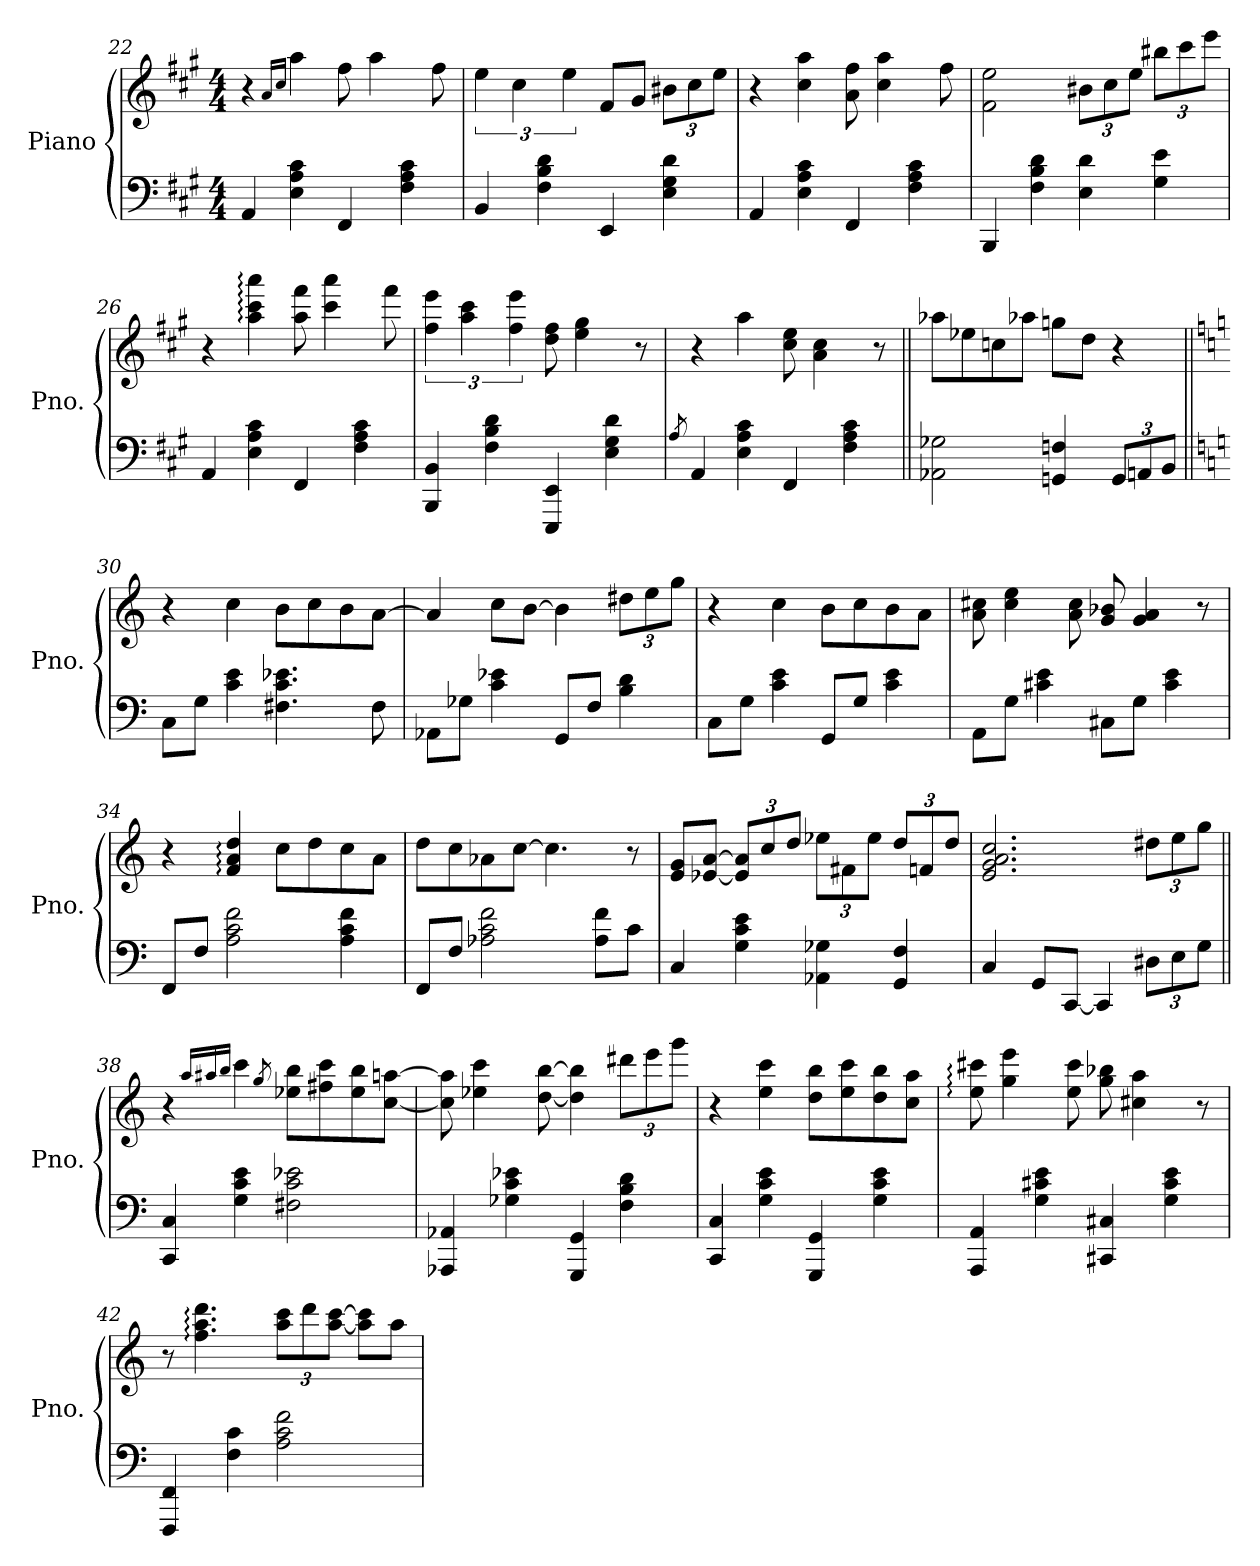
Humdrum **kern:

**kern	**kern
*part1	*part1
*staff2	*staff1
*I"Piano	*
*I'Pno.	*
*clefF4	*clefG2
*k[f#c#g#]	*k[f#c#g#]
*M4/4	*M4/4
=22	=22
4AA/	4r
.	16qa/LL
.	16qcc#/JJ
4E\ 4A\ 4c#\	4aa\
4FF#/	8ff#\
.	4aa\
4F#\ 4A\ 4c#\	.
.	8ff#\
!!LO:LB:g=z
=23	=23
4BB/	6ee\
.	6cc#\
4F#\ 4B\ 4d\	.
.	6ee\
4EE/	8f#/L
.	8g#/J
*	*Xbrackettup
4E\ 4G#\ 4d\	12b#X\L
.	12cc#\
.	12ee\J
=24	=24
4AA/	4r
4E\ 4A\ 4c#\	4cc#\ 4aa\
4FF#/	8a\ 8ff#\
.	4cc#\ 4aa\
4F#\ 4A\ 4c#\	.
.	8ff#\
=25	=25
4BBB/	2f#\ 2ee\
4F#\ 4B\ 4d\	.
4E\ 4d\	12b#X\L
.	12cc#\
.	12ee\J
4G#\ 4e\	12bb#X\L
.	12ccc#\
.	12eee\J
!!LO:LB:g=z
=26	=26
4AA/	4r
4E\ 4A\ 4c#\	4aa\: 4ccc#\: 4aaa\:
4FF#/	8aa\ 8fff#\
.	4ccc#\ 4aaa\
4F#\ 4A\ 4c#\	.
.	8fff#\
=27	=27
*	*brackettup
4BBB/ 4BB/	6ff#\ 6eee\
.	6aa\ 6ccc#\
4F#\ 4B\ 4d\	.
.	6ff#\ 6eee\
4EEE/ 4EE/	8dd\ 8ff#\
.	4ee\ 4gg#\
4E\ 4G#\ 4d\	.
.	8r
=28	=28
8qA/	.
4AA/	4r
4E\ 4A\ 4c#\	4aa\
4FF#/	8cc#\ 8ee\
.	4a\ 4cc#\
4F#\ 4A\ 4c#\	.
.	8r
!!LO:LB:g=z
=29||	=29||
2AA-X\ 2G-X\	8aa-X\L
.	8ee-X\
.	8ccn\
.	8aa-X\J
4GGn/ 4Fn/	8ggn\L
.	8dd\J
*Xbrackettup	*
12GG/L	4r
12AAn/	.
12BB/J	.
=30||	=30||
*k[]	*k[]
8C\L	4r
8G\J	.
4c\ 4e\	4cc\
4.F#X\ 4.c\ 4.e-X\	8b\L
.	8cc\
.	8b\
8F#\	[8a\J
=31	=31
8AA-X\L	4a/]
8G-X\J	.
4c\ 4e-X\	8cc\L
.	[8b\J
8GG/L	4b\]
8F/J	.
*	*Xbrackettup
4B\ 4d\	12dd#X\L
.	12ee\
.	12gg\J
!!LO:PB:g=z
=32	=32
8C\L	4r
8G\J	.
4c\ 4e\	4cc\
8GG/L	8b\L
8G/J	8cc\
4c\ 4e\	8b\
.	8a\J
=33	=33
8AA\L	8a\ 8cc#X\
8G\J	4cc#\ 4ee\
4c#X\ 4e\	.
.	8a\ 8cc#\
8C#X\L	8g/ 8b-X/
8G\J	4g/ 4a/
4c#\ 4e\	.
.	8r
=34	=34
8FF/L	4r
8F/J	.
2A\ 2c\ 2f\	4f/: 4a/: 4dd/:
.	8cc\L
.	8dd\
4A\ 4c\ 4f\	8cc\
.	8a\J
!!LO:LB:g=z
=35	=35
8FF/L	8dd\L
8F/J	8cc\
2A-X\ 2c\ 2f\	8a-X\
.	[8cc\J
.	4.cc\]
8A-\ 8f\L	.
8c\J	8r
=36	=36
4C/	8e/ 8g/L
.	[8e-X/ [8a/J
4G\ 4c\ 4e\	12e-/] 12a/]L
.	12cc/
.	12dd/J
4AA-X\ 4G-X\	12ee-X\L
.	12f#X\
.	12ee-\J
4GG/ 4F/	12dd/L
.	12fn/
.	12dd/J
=37	=37
4C/	2.e/ 2.g/ 2.a/ 2.cc/
8GG/L	.
[8CC/J	.
4CC/]	.
12D#X\L	12dd#X\L
12E\	12ee\
12G\J	12gg\J
!!LO:LB:g=z
=38||	=38||
4CC/ 4C/	4r
.	16qaa/LL
.	16qaa#X/
.	16qbb/JJ
4G\ 4c\ 4e\	4ccc\
.	8qgg/
2F#X\ 2c\ 2e-X\	8ee-X\ 8bb\L
.	8ff#X\ 8ccc\
.	8ee-\ 8bb\
.	[8cc\ [8aan\J
=39	=39
4AAA-X/ 4AA-X/	8cc\] 8aa\]
.	4ee-X\ 4ccc\
4G-X\ 4c\ 4e-X\	.
.	[8dd\ [8bb\
4GGG/ 4GG/	4dd\] 4bb\]
4F\ 4B\ 4d\	12ddd#X\L
.	12eee\
.	12ggg\J
=40	=40
4CC/ 4C/	4r
4G\ 4c\ 4e\	4ee\ 4ccc\
4GGG/ 4GG/	8dd\ 8bb\L
.	8ee\ 8ccc\
4G\ 4c\ 4e\	8dd\ 8bb\
.	8cc\ 8aa\J
!!LO:LB:g=z
=41	=41
4AAA/ 4AA/	8ee\: 8ccc#X\:
.	4gg\ 4eee\
4G\ 4c#X\ 4e\	.
.	8ee\ 8ccc#\
4CC#X/ 4C#X/	8gg\ 8bb-X\
.	4cc#X\ 4aa\
4G\ 4c#\ 4e\	.
.	8r
=42	=42
4FFF/ 4FF/	8r
.	4.ff\: 4.aa\: 4.ddd\:
4F\ 4c\	.
2A\ 2c\ 2f\	12aa\ 12ccc\L
.	12ddd\
.	[12aa\ [12ccc\J
.	8aa\] 8ccc\]L
.	8aa\J
=	=
*-	*-
